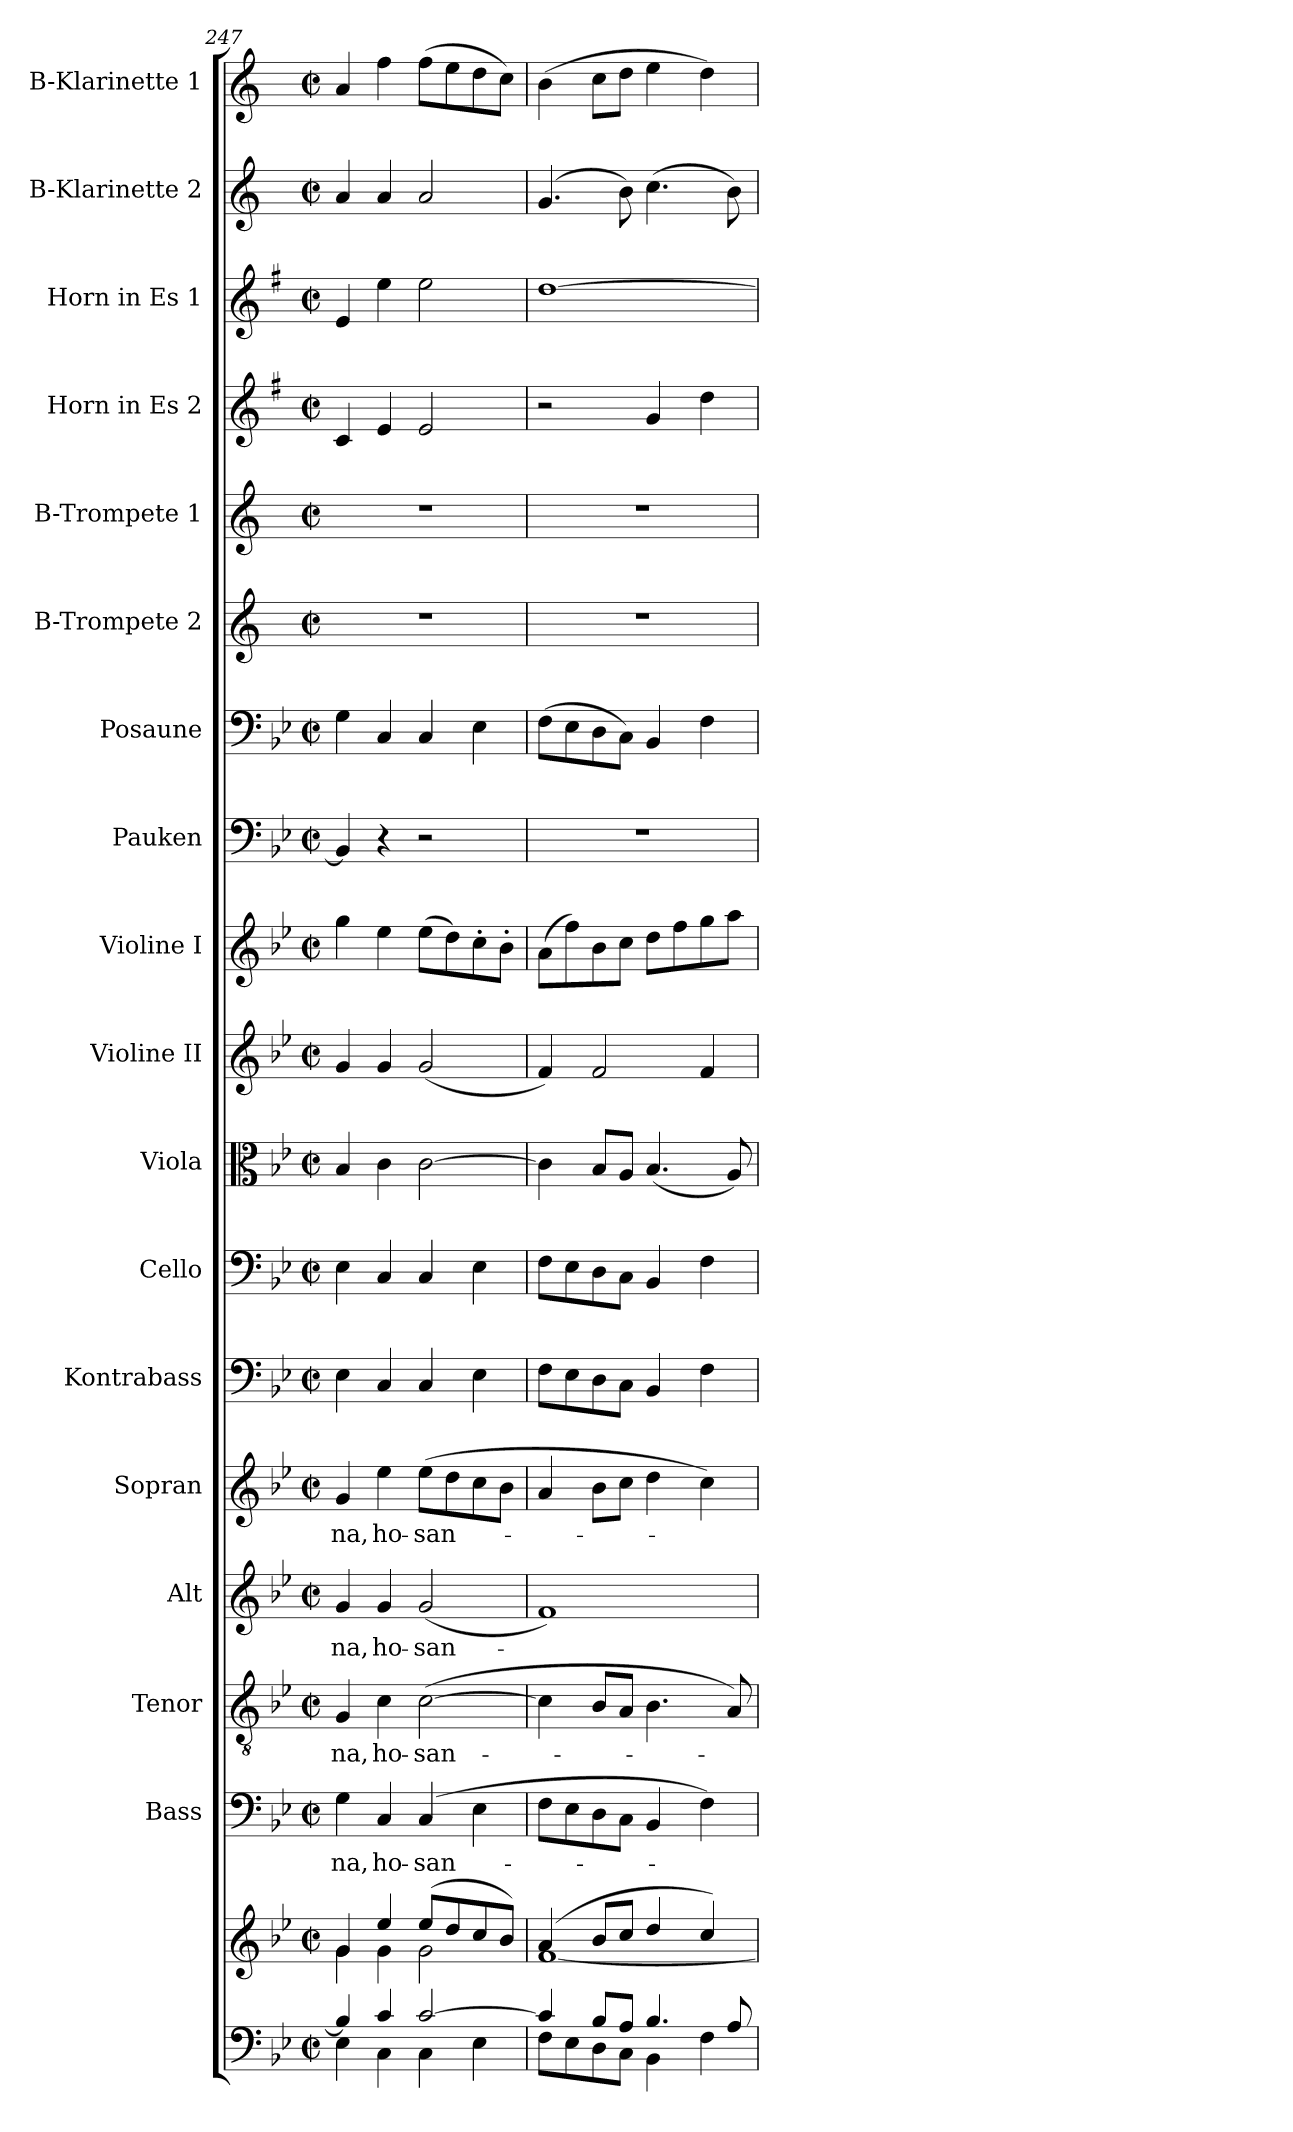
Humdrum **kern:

**kern	**kern	**kern	**text	**kern	**text	**kern	**text	**kern	**text	**kern	**kern	**kern	**kern	**kern	**kern	**kern	**kern	**kern	**kern	**kern	**kern	**kern
*part18	*part18	*part17	*part17	*part16	*part16	*part15	*part15	*part14	*part14	*part13	*part12	*part11	*part10	*part9	*part8	*part7	*part6	*part5	*part4	*part3	*part2	*part1
*staff19	*staff18	*staff17	*staff17	*staff16	*staff16	*staff15	*staff15	*staff14	*staff14	*staff13	*staff12	*staff11	*staff10	*staff9	*staff8	*staff7	*staff6	*staff5	*staff4	*staff3	*staff2	*staff1
*	*	*I"Bass	*	*I"Tenor	*	*I"Alt	*	*I"Sopran	*	*I"Kontrabass	*I"Cello	*I"Viola	*I"Violine II	*I"Violine I	*I"Pauken	*I"Posaune	*I"B-Trompete 2	*I"B-Trompete 1	*I"Horn in Es 2	*I"Horn in Es 1	*I"B-Klarinette 2	*I"B-Klarinette 1
*	*	*I'B.	*	*I'T.	*	*I'A.	*	*I'S.	*	*I'Kb.	*	*I'Vla.	*I'Vl. II	*I'Vl. I	*I'Pk.	*I'Pos.	*I'B Trp. 2	*I'B Trp. 1	*	*	*I'B Kl. 2	*I'B Kl. 1
*clefF4	*clefG2	*clefF4	*	*clefGv2	*	*clefG2	*	*clefG2	*	*clefF4	*clefF4	*clefC3	*clefG2	*clefG2	*clefF4	*clefF4	*clefG2	*clefG2	*clefG2	*clefG2	*clefG2	*clefG2
*	*	*	*	*	*	*	*	*	*	*ITrd7c12	*	*	*	*	*	*	*ITrd1c2	*ITrd1c2	*ITrd5c9	*ITrd5c9	*ITrd1c2	*ITrd1c2
*k[b-e-]	*k[b-e-]	*k[b-e-]	*	*k[b-e-]	*	*k[b-e-]	*	*k[b-e-]	*	*k[b-e-]	*k[b-e-]	*k[b-e-]	*k[b-e-]	*k[b-e-]	*k[b-e-]	*k[b-e-]	*k[b-e-]	*k[b-e-]	*k[b-e-]	*k[b-e-]	*k[b-e-]	*k[b-e-]
*B-:	*B-:	*B-:	*	*B-:	*	*B-:	*	*B-:	*	*B-:	*B-:	*B-:	*B-:	*B-:	*B-:	*B-:	*B-:	*B-:	*B-:	*B-:	*B-:	*B-:
*M2/2	*M2/2	*M2/2	*	*M2/2	*	*M2/2	*	*M2/2	*	*M2/2	*M2/2	*M2/2	*M2/2	*M2/2	*M2/2	*M2/2	*M2/2	*M2/2	*M2/2	*M2/2	*M2/2	*M2/2
*met(c|)	*met(c|)	*met(c|)	*	*met(c|)	*	*met(c|)	*	*met(c|)	*	*met(c|)	*met(c|)	*met(c|)	*met(c|)	*met(c|)	*met(c|)	*met(c|)	*met(c|)	*met(c|)	*met(c|)	*met(c|)	*met(c|)	*met(c|)
=247	=247	=247	=247	=247	=247	=247	=247	=247	=247	=247	=247	=247	=247	=247	=247	=247	=247	=247	=247	=247	=247	=247
*^	*^	*	*	*	*	*	*	*	*	*	*	*	*	*	*	*	*	*	*	*	*	*
!	!	!	!	!	!LO:LY:b	!	!LO:LY:b	!	!LO:LY:b	!	!LO:LY:b	!	!	!	!	!	!	!	!	!	!	!	!	!
4B-/]	4E-\	4g/	4g\	4G\	-na,	4G/	-na,	4g/	-na,	4g/	-na,	4EE-\	4E-\	4B-/	4g/	4gg\	4BB-/]	4G\	1r	1r	4E-/	4G/	4g/	4g/
!	!	!	!	!	!LO:LY:b	!	!LO:LY:b	!	!LO:LY:b	!	!LO:LY:b	!	!	!	!	!	!	!	!	!	!	!	!	!
4c/	4C\	4ee-/	4g\	4C/	ho-	4c\	ho-	4g/	ho-	4ee-\	ho-	4CC/	4C/	4c\	4g/	4ee-\	4r	4C/	.	.	4G/	4g\	4g/	4ee-\
!	!	!	!	!	!LO:LY:b	!	!LO:LY:b	!	!LO:LY:b	!	!LO:LY:b	!	!	!	!	!	!	!	!	!	!	!	!	!
[>2c/	4C\	(>8ee-/L	2g\	(4C/	-san-	(>[2c\	-san-	(<2g/	-san-	(>8ee-\L	-san-	4CC/	4C/	[2c\	(<2g/	(>8ee-\L	2r	4C/	.	.	2G/	2g\	2g/	(>8ee-\L
.	.	8dd/	.	.	.	.	.	.	.	8dd\	.	.	.	.	.	8dd\)	.	.	.	.	.	.	.	8dd\
.	4E-\	8cc/	.	4E-\	.	.	.	.	.	8cc\	.	4EE-\	4E-\	.	.	8cc'>\	.	4E-\	.	.	.	.	.	8cc\
.	.	8b-/J)	.	.	.	.	.	.	.	8b-\J	.	.	.	.	.	8b-'>\J	.	.	.	.	.	.	.	8b-\J)
=248	=248	=248	=248	=248	=248	=248	=248	=248	=248	=248	=248	=248	=248	=248	=248	=248	=248	=248	=248	=248	=248	=248	=248	=248
4c/]	8F\L	(4a/	[<1f	8F\L	.	4c\]	.	1f)	.	4a/	.	8FF\L	8F\L	4c\]	4f/)	(>8a\L	1r	(>8F\L	1r	1r	2r	[1f	(4.f/	(>4a\
.	8E-\	.	.	8E-\	.	.	.	.	.	.	.	8EE-\	8E-\	.	.	8ff\)	.	8E-\	.	.	.	.	.	.
8B-/L	8D\	8b-/L	.	8D\	.	8B-/L	.	.	.	8b-\L	.	8DD\	8D\	8B-/L	2f/	8b-\	.	8D\	.	.	.	.	.	8b-\L
8A/J	8C\J	8cc/J	.	8C\J	.	8A/J	.	.	.	8cc\J	.	8CC\J	8C\J	8A/J	.	8cc\J	.	8C\J)	.	.	.	.	8a\)	8cc\J
4.B-/	4BB-\	4dd/	.	4BB-/	.	4.B-\	.	.	.	4dd\	.	4BBB-/	4BB-/	(<4.B-/	.	8dd\L	.	4BB-/	.	.	4B-/	.	(>4.b-\	4dd\
.	.	.	.	.	.	.	.	.	.	.	.	.	.	.	.	8ff\	.	.	.	.	.	.	.	.
.	4F\	4cc/)	.	4F\)	.	.	.	.	.	4cc\)	.	4FF\	4F\	.	4f/	8gg\	.	4F\	.	.	4f\	.	.	4cc\)
8A/	.	.	.	.	.	8A/)	.	.	.	.	.	.	.	8A/)	.	8aa\J	.	.	.	.	.	.	8a\)	.
*v	*v	*	*	*	*	*	*	*	*	*	*	*	*	*	*	*	*	*	*	*	*	*	*	*
*	*v	*v	*	*	*	*	*	*	*	*	*	*	*	*	*	*	*	*	*	*	*	*	*
=	=	=	=	=	=	=	=	=	=	=	=	=	=	=	=	=	=	=	=	=	=	=
*-	*-	*-	*-	*-	*-	*-	*-	*-	*-	*-	*-	*-	*-	*-	*-	*-	*-	*-	*-	*-	*-	*-
